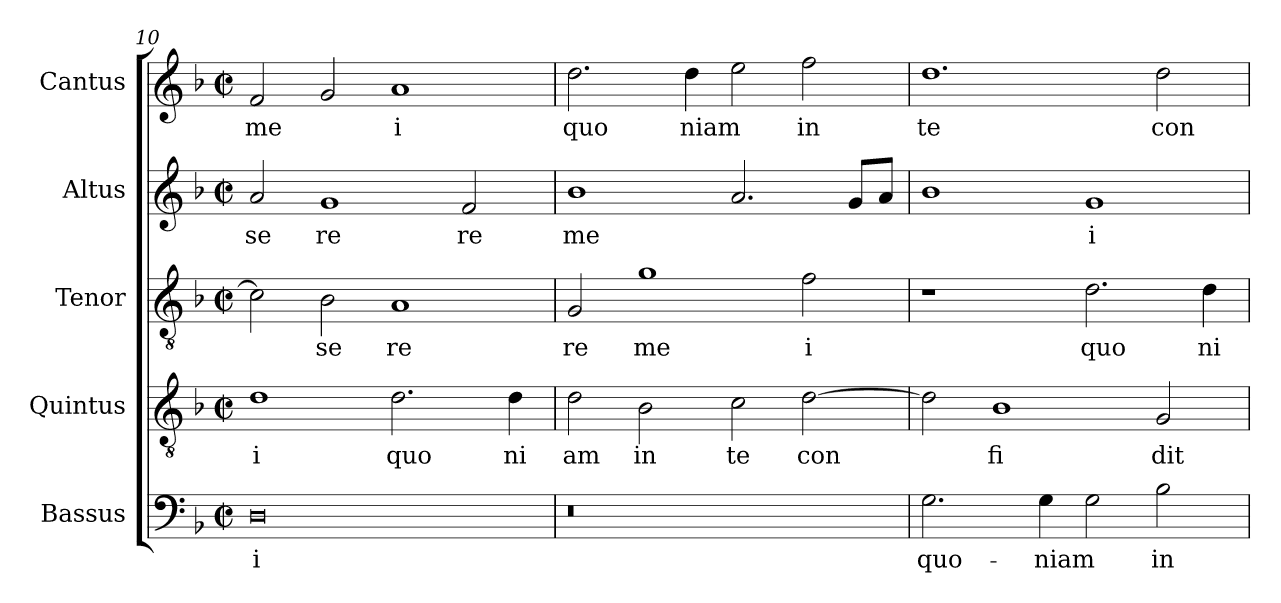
**kern	**text	**kern	**text	**kern	**text	**kern	**text	**kern	**text
*part5	*part5	*part4	*part4	*part3	*part3	*part2	*part2	*part1	*part1
*staff5	*staff5	*staff4	*staff4	*staff3	*staff3	*staff2	*staff2	*staff1	*staff1
*I"Bassus	*	*I"Quintus	*	*I"Tenor	*	*I"Altus	*	*I"Cantus	*
*clefF4	*	*clefGv2	*	*clefGv2	*	*clefG2	*	*clefG2	*
*k[b-]	*	*k[b-]	*	*k[b-]	*	*k[b-]	*	*k[b-]	*
*F:	*	*F:	*	*F:	*	*F:	*	*F:	*
*M2/2	*	*M2/2	*	*M2/2	*	*M2/2	*	*M2/2	*
*met(c|)	*	*met(c|)	*	*met(c|)	*	*met(c|)	*	*met(c|)	*
=10	=10	=10	=10	=10	=10	=10	=10	=10	=10
!	!LO:LY:b:cj	!	!LO:LY:b:cj	!	!	!	!LO:LY:b:cj	!	!LO:LY:b
0D	-i	1d	i	2c\]	.	2a/	se	2f/	me
!	!	!	!	!	!LO:LY:b:cj	!	!LO:LY:b:cj	!	!
.	.	.	.	2B-\	se	1g	re	2g/	.
!	!	!	!LO:LY:b:cj	!	!LO:LY:b:cj	!	!	!	!LO:LY:b:cj
.	.	2.d\	quo	1A	re	.	.	1a	i
!	!	!	!	!	!	!	!LO:LY:b:cj	!	!
.	.	.	.	.	.	2f/	re	.	.
!	!	!	!LO:LY:b:cj	!	!	!	!	!	!
.	.	4d\	ni	.	.	.	.	.	.
=11	=11	=11	=11	=11	=11	=11	=11	=11	=11
!	!	!	!LO:LY:b:cj	!	!LO:LY:b:cj	!	!LO:LY:b:cj	!	!LO:LY:b:cj
0r	.	2d\	am	2G/	re	1b-	me	2.dd\	quo
!	!	!	!LO:LY:b:cj	!	!LO:LY:b:cj	!	!	!	!
.	.	2B-\	in	1g	me	.	.	.	.
!	!	!	!	!	!	!	!	!	!LO:LY:b
.	.	.	.	.	.	.	.	4dd\	niam
!	!	!	!LO:LY:b:cj	!	!	!	!	!	!
.	.	2c\	te	.	.	2.a/	.	2ee\	.
!	!	!	!LO:LY:b	!	!LO:LY:b:cj	!	!	!	!LO:LY:b:cj
.	.	[>2d\	con	2f\	i	.	.	2ff\	in
.	.	.	.	.	.	8g/L	.	.	.
.	.	.	.	.	.	8a/J	.	.	.
=12	=12	=12	=12	=12	=12	=12	=12	=12	=12
!	!LO:LY:b:cj	!	!	!	!	!	!	!	!LO:LY:b:cj
2.G\	quo-	2d\]	.	1r	.	1b-	.	1.dd	te
!	!	!	!LO:LY:b:cj	!	!	!	!	!	!
.	.	1B-	fi	.	.	.	.	.	.
!	!LO:LY:b	!	!	!	!	!	!	!	!
4G\	-niam	.	.	.	.	.	.	.	.
!	!	!	!	!	!LO:LY:b:cj	!	!LO:LY:b:cj	!	!
2G\	.	.	.	2.d\	quo	1g	i	.	.
!	!LO:LY:b:cj	!	!LO:LY:b:cj	!	!	!	!	!	!LO:LY:b:cj
2B-\	in	2G/	dit	.	.	.	.	2dd\	con
!	!	!	!	!	!LO:LY:b:cj	!	!	!	!
.	.	.	.	4d\	ni	.	.	.	.
=	=	=	=	=	=	=	=	=	=
*-	*-	*-	*-	*-	*-	*-	*-	*-	*-
